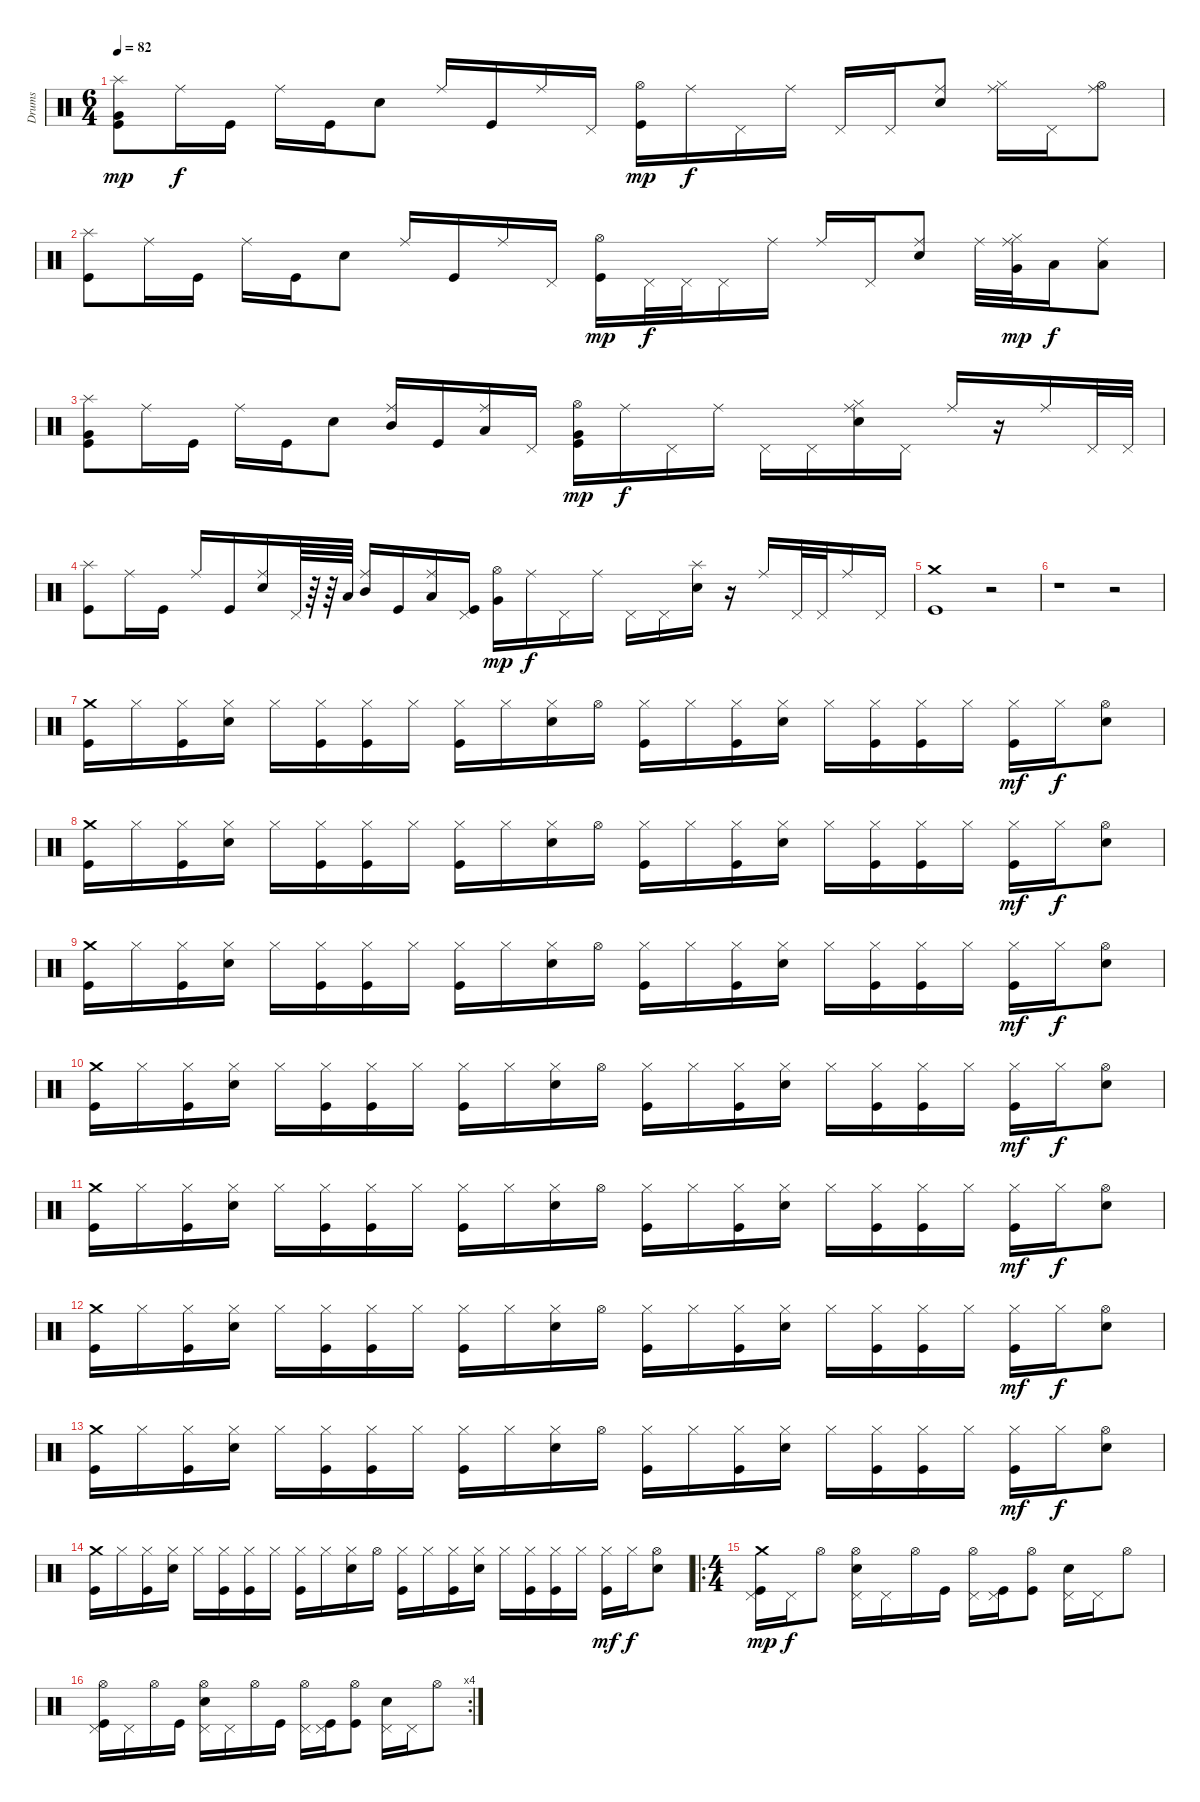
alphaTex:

\track ("Drums" "Drums") {instrument percussion}
\staff {score}
\articulation defaults
\ts (6 4)
\tempo 82
\clef neutral
\ks c
("Splash (hit)" "Very Low Tom (hit)" "Kick (hit)").8{dy mp} "Ride (middle)".16{dy f} "Kick (hit)".16 "Ride (middle)".16 "Kick (hit)".16 "Electric Snare (hit)".8 "Ride (middle)".16 "Kick (hit)".16 "Ride (middle)".16 "Pedal Hi-Hat (hit)".16 ("Hi-Hat (open)" "Kick (hit)").16{dy mp} "Ride (middle)".16{dy f} "Pedal Hi-Hat (hit)".16 "Ride (middle)".16 "Pedal Hi-Hat (hit)".16 "Pedal Hi-Hat (hit)".16 ("Ride (middle)" "Electric Snare (hit)").8 ("Ride (middle)" "Hi-Hat (closed)").16 "Pedal Hi-Hat (hit)".16 ("Ride (middle)" "Hi-Hat (open)").8 |
("Splash (hit)" "Kick (hit)").8 "Ride (middle)".16 "Kick (hit)".16 "Ride (middle)".16 "Kick (hit)".16 "Electric Snare (hit)".8 "Ride (middle)".16 "Kick (hit)".16 "Ride (middle)".16 "Pedal Hi-Hat (hit)".16 ("Hi-Hat (open)" "Kick (hit)").16{dy mp} "Pedal Hi-Hat (hit)".32{dy f} "Pedal Hi-Hat (hit)".32 "Pedal Hi-Hat (hit)".16 "Ride (middle)".16 "Ride (middle)".16 "Pedal Hi-Hat (hit)".16 ("Ride (middle)" "Electric Snare (hit)").8 "Ride (middle)".32 ("Ride (middle)" "Hi-Hat (closed)" "Very Low Tom (hit)").32{dy mp} "Low Tom (hit)".16{dy f} ("Ride (middle)" "Low Tom (hit)").8 |
("Splash (hit)" "Very Low Tom (hit)" "Kick (hit)").8 "Ride (middle)".16 "Kick (hit)".16 "Ride (middle)".16 "Kick (hit)".16 "Electric Snare (hit)".8 ("Ride (middle)" "Mid Tom (hit)").16 "Kick (hit)".16 ("Ride (middle)" "Low Tom (hit)").16 "Pedal Hi-Hat (hit)".16 ("Hi-Hat (open)" "Very Low Tom (hit)" "Kick (hit)").16{dy mp} "Ride (middle)".16{dy f} "Pedal Hi-Hat (hit)".16 "Ride (middle)".16 "Pedal Hi-Hat (hit)".16 "Pedal Hi-Hat (hit)".16 ("Ride (middle)" "Hi-Hat (closed)" "Electric Snare (hit)").16 "Pedal Hi-Hat (hit)".16 "Ride (middle)".16 r.16 "Ride (middle)".16 "Pedal Hi-Hat (hit)".32 "Pedal Hi-Hat (hit)".32 |
("Splash (hit)" "Kick (hit)").8 "Ride (middle)".16 "Kick (hit)".16 "Ride (middle)".16 "Kick (hit)".16 ("Ride (middle)" "Electric Snare (hit)").16 "Pedal Hi-Hat (hit)".64 r.64 r.64 "Low Tom (hit)".64 ("Ride (middle)" "Mid Tom (hit)").16 "Kick (hit)".16 ("Ride (middle)" "Low Tom (hit)").16 ("Pedal Hi-Hat (hit)" "Kick (hit)").16 ("Hi-Hat (open)" "Very Low Tom (hit)").16{dy mp} "Ride (middle)".16{dy f} "Pedal Hi-Hat (hit)".16 "Ride (middle)".16 "Pedal Hi-Hat (hit)".16 "Pedal Hi-Hat (hit)".16 ("Splash (hit)" "Electric Snare (hit)").16 r.16 "Ride (middle)".16 "Pedal Hi-Hat (hit)".32 "Pedal Hi-Hat (hit)".32 "Ride (middle)".16 "Pedal Hi-Hat (hit)".16 |
("Crash medium (hit)" "Kick (hit)").1 r.2 |
r.1 r.2 |
("Crash medium (hit)" "Kick (hit)").16 "Hi-Hat (closed)".16 ("Hi-Hat (closed)" "Kick (hit)").16 ("Hi-Hat (closed)" "Electric Snare (hit)").16 "Hi-Hat (closed)".16 ("Hi-Hat (closed)" "Kick (hit)").16 ("Hi-Hat (closed)" "Kick (hit)").16 "Hi-Hat (closed)".16 ("Hi-Hat (closed)" "Kick (hit)").16 "Hi-Hat (closed)".16 ("Hi-Hat (closed)" "Electric Snare (hit)").16 "Hi-Hat (open)".16 ("Hi-Hat (closed)" "Kick (hit)").16 "Hi-Hat (closed)".16 ("Hi-Hat (closed)" "Kick (hit)").16 ("Hi-Hat (closed)" "Electric Snare (hit)").16 "Hi-Hat (closed)".16 ("Hi-Hat (closed)" "Kick (hit)").16 ("Hi-Hat (closed)" "Kick (hit)").16 "Hi-Hat (closed)".16 ("Hi-Hat (closed)" "Kick (hit)").16{dy mf} "Hi-Hat (closed)".16{dy f} ("Hi-Hat (open)" "Electric Snare (hit)").8 |
("Crash medium (hit)" "Kick (hit)").16 "Hi-Hat (closed)".16 ("Hi-Hat (closed)" "Kick (hit)").16 ("Hi-Hat (closed)" "Electric Snare (hit)").16 "Hi-Hat (closed)".16 ("Hi-Hat (closed)" "Kick (hit)").16 ("Hi-Hat (closed)" "Kick (hit)").16 "Hi-Hat (closed)".16 ("Hi-Hat (closed)" "Kick (hit)").16 "Hi-Hat (closed)".16 ("Hi-Hat (closed)" "Electric Snare (hit)").16 "Hi-Hat (open)".16 ("Hi-Hat (closed)" "Kick (hit)").16 "Hi-Hat (closed)".16 ("Hi-Hat (closed)" "Kick (hit)").16 ("Hi-Hat (closed)" "Electric Snare (hit)").16 "Hi-Hat (closed)".16 ("Hi-Hat (closed)" "Kick (hit)").16 ("Hi-Hat (closed)" "Kick (hit)").16 "Hi-Hat (closed)".16 ("Hi-Hat (closed)" "Kick (hit)").16{dy mf} "Hi-Hat (closed)".16{dy f} ("Hi-Hat (open)" "Electric Snare (hit)").8 |
("Crash medium (hit)" "Kick (hit)").16 "Hi-Hat (closed)".16 ("Hi-Hat (closed)" "Kick (hit)").16 ("Hi-Hat (closed)" "Electric Snare (hit)").16 "Hi-Hat (closed)".16 ("Hi-Hat (closed)" "Kick (hit)").16 ("Hi-Hat (closed)" "Kick (hit)").16 "Hi-Hat (closed)".16 ("Hi-Hat (closed)" "Kick (hit)").16 "Hi-Hat (closed)".16 ("Hi-Hat (closed)" "Electric Snare (hit)").16 "Hi-Hat (open)".16 ("Hi-Hat (closed)" "Kick (hit)").16 "Hi-Hat (closed)".16 ("Hi-Hat (closed)" "Kick (hit)").16 ("Hi-Hat (closed)" "Electric Snare (hit)").16 "Hi-Hat (closed)".16 ("Hi-Hat (closed)" "Kick (hit)").16 ("Hi-Hat (closed)" "Kick (hit)").16 "Hi-Hat (closed)".16 ("Hi-Hat (closed)" "Kick (hit)").16{dy mf} "Hi-Hat (closed)".16{dy f} ("Hi-Hat (open)" "Electric Snare (hit)").8 |
("Crash medium (hit)" "Kick (hit)").16 "Hi-Hat (closed)".16 ("Hi-Hat (closed)" "Kick (hit)").16 ("Hi-Hat (closed)" "Electric Snare (hit)").16 "Hi-Hat (closed)".16 ("Hi-Hat (closed)" "Kick (hit)").16 ("Hi-Hat (closed)" "Kick (hit)").16 "Hi-Hat (closed)".16 ("Hi-Hat (closed)" "Kick (hit)").16 "Hi-Hat (closed)".16 ("Hi-Hat (closed)" "Electric Snare (hit)").16 "Hi-Hat (open)".16 ("Hi-Hat (closed)" "Kick (hit)").16 "Hi-Hat (closed)".16 ("Hi-Hat (closed)" "Kick (hit)").16 ("Hi-Hat (closed)" "Electric Snare (hit)").16 "Hi-Hat (closed)".16 ("Hi-Hat (closed)" "Kick (hit)").16 ("Hi-Hat (closed)" "Kick (hit)").16 "Hi-Hat (closed)".16 ("Hi-Hat (closed)" "Kick (hit)").16{dy mf} "Hi-Hat (closed)".16{dy f} ("Hi-Hat (open)" "Electric Snare (hit)").8 |
("Crash medium (hit)" "Kick (hit)").16 "Hi-Hat (closed)".16 ("Hi-Hat (closed)" "Kick (hit)").16 ("Hi-Hat (closed)" "Electric Snare (hit)").16 "Hi-Hat (closed)".16 ("Hi-Hat (closed)" "Kick (hit)").16 ("Hi-Hat (closed)" "Kick (hit)").16 "Hi-Hat (closed)".16 ("Hi-Hat (closed)" "Kick (hit)").16 "Hi-Hat (closed)".16 ("Hi-Hat (closed)" "Electric Snare (hit)").16 "Hi-Hat (open)".16 ("Hi-Hat (closed)" "Kick (hit)").16 "Hi-Hat (closed)".16 ("Hi-Hat (closed)" "Kick (hit)").16 ("Hi-Hat (closed)" "Electric Snare (hit)").16 "Hi-Hat (closed)".16 ("Hi-Hat (closed)" "Kick (hit)").16 ("Hi-Hat (closed)" "Kick (hit)").16 "Hi-Hat (closed)".16 ("Hi-Hat (closed)" "Kick (hit)").16{dy mf} "Hi-Hat (closed)".16{dy f} ("Hi-Hat (open)" "Electric Snare (hit)").8 |
("Crash medium (hit)" "Kick (hit)").16 "Hi-Hat (closed)".16 ("Hi-Hat (closed)" "Kick (hit)").16 ("Hi-Hat (closed)" "Electric Snare (hit)").16 "Hi-Hat (closed)".16 ("Hi-Hat (closed)" "Kick (hit)").16 ("Hi-Hat (closed)" "Kick (hit)").16 "Hi-Hat (closed)".16 ("Hi-Hat (closed)" "Kick (hit)").16 "Hi-Hat (closed)".16 ("Hi-Hat (closed)" "Electric Snare (hit)").16 "Hi-Hat (open)".16 ("Hi-Hat (closed)" "Kick (hit)").16 "Hi-Hat (closed)".16 ("Hi-Hat (closed)" "Kick (hit)").16 ("Hi-Hat (closed)" "Electric Snare (hit)").16 "Hi-Hat (closed)".16 ("Hi-Hat (closed)" "Kick (hit)").16 ("Hi-Hat (closed)" "Kick (hit)").16 "Hi-Hat (closed)".16 ("Hi-Hat (closed)" "Kick (hit)").16{dy mf} "Hi-Hat (closed)".16{dy f} ("Hi-Hat (open)" "Electric Snare (hit)").8 |
("Crash medium (hit)" "Kick (hit)").16 "Hi-Hat (closed)".16 ("Hi-Hat (closed)" "Kick (hit)").16 ("Hi-Hat (closed)" "Electric Snare (hit)").16 "Hi-Hat (closed)".16 ("Hi-Hat (closed)" "Kick (hit)").16 ("Hi-Hat (closed)" "Kick (hit)").16 "Hi-Hat (closed)".16 ("Hi-Hat (closed)" "Kick (hit)").16 "Hi-Hat (closed)".16 ("Hi-Hat (closed)" "Electric Snare (hit)").16 "Hi-Hat (open)".16 ("Hi-Hat (closed)" "Kick (hit)").16 "Hi-Hat (closed)".16 ("Hi-Hat (closed)" "Kick (hit)").16 ("Hi-Hat (closed)" "Electric Snare (hit)").16 "Hi-Hat (closed)".16 ("Hi-Hat (closed)" "Kick (hit)").16 ("Hi-Hat (closed)" "Kick (hit)").16 "Hi-Hat (closed)".16 ("Hi-Hat (closed)" "Kick (hit)").16{dy mf} "Hi-Hat (closed)".16{dy f} ("Hi-Hat (open)" "Electric Snare (hit)").8 |
("Crash medium (hit)" "Kick (hit)").16 "Hi-Hat (closed)".16 ("Hi-Hat (closed)" "Kick (hit)").16 ("Hi-Hat (closed)" "Electric Snare (hit)").16 "Hi-Hat (closed)".16 ("Hi-Hat (closed)" "Kick (hit)").16 ("Hi-Hat (closed)" "Kick (hit)").16 "Hi-Hat (closed)".16 ("Hi-Hat (closed)" "Kick (hit)").16 "Hi-Hat (closed)".16 ("Hi-Hat (closed)" "Electric Snare (hit)").16 "Hi-Hat (open)".16 ("Hi-Hat (closed)" "Kick (hit)").16 "Hi-Hat (closed)".16 ("Hi-Hat (closed)" "Kick (hit)").16 ("Hi-Hat (closed)" "Electric Snare (hit)").16 "Hi-Hat (closed)".16 ("Hi-Hat (closed)" "Kick (hit)").16 ("Hi-Hat (closed)" "Kick (hit)").16 "Hi-Hat (closed)".16 ("Hi-Hat (closed)" "Kick (hit)").16{dy mf} "Hi-Hat (closed)".16{dy f} ("Hi-Hat (open)" "Electric Snare (hit)").8 |
\ro
\ts (4 4)
("Crash medium (hit)" "Pedal Hi-Hat (hit)" "Kick (hit)").16{dy mp} "Pedal Hi-Hat (hit)".16{dy f} "Hi-Hat (open)".8 ("Hi-Hat (open)" "Pedal Hi-Hat (hit)" "Electric Snare (hit)").16 "Pedal Hi-Hat (hit)".16 "Hi-Hat (open)".16 "Kick (hit)".16 ("Hi-Hat (open)" "Pedal Hi-Hat (hit)").16 ("Pedal Hi-Hat (hit)" "Kick (hit)").16 ("Hi-Hat (open)" "Kick (hit)").8 ("Pedal Hi-Hat (hit)" "Electric Snare (hit)").16 "Pedal Hi-Hat (hit)".16 "Hi-Hat (open)".8 |
\rc 4
("Hi-Hat (open)" "Pedal Hi-Hat (hit)" "Kick (hit)").16 "Pedal Hi-Hat (hit)".16 "Hi-Hat (open)".16 "Kick (hit)".16 ("Hi-Hat (open)" "Pedal Hi-Hat (hit)" "Electric Snare (hit)").16 "Pedal Hi-Hat (hit)".16 "Hi-Hat (open)".16 "Kick (hit)".16 ("Hi-Hat (open)" "Pedal Hi-Hat (hit)").16 ("Pedal Hi-Hat (hit)" "Kick (hit)").16 ("Hi-Hat (open)" "Kick (hit)").8 ("Pedal Hi-Hat (hit)" "Electric Snare (hit)").16 "Pedal Hi-Hat (hit)".16 "Hi-Hat (open)".8
